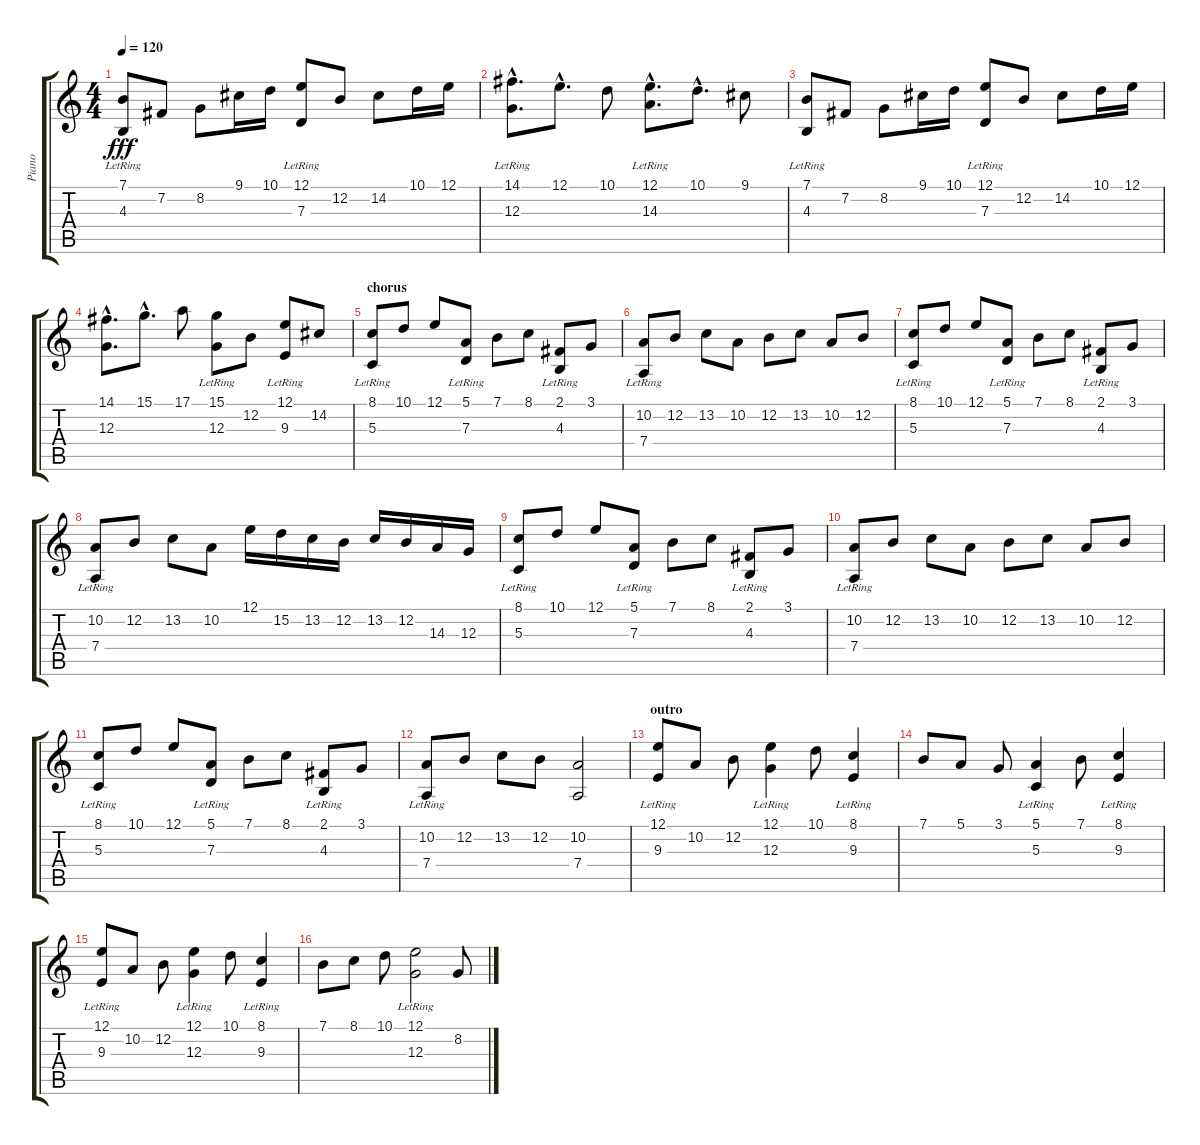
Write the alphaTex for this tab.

\track ("Piano" "Piano") {instrument acousticgrandpiano}
\staff {score tabs}
\tuning (E4 B3 G3 D3 A2 E2) {hide}
\ts (4 4)
\tempo 120
\clef g2
\ks c
(7.1 4.3{lr}).8{dy fff} 7.2.8 8.2.8 9.1.16 10.1.16 (12.1 7.3{lr}).8 12.2.8 14.2.8 10.1.16 12.1.16 |
(14.1{hac} 12.3{hac lr}).8{d} 12.1{hac}.8{d} 10.1.8 (12.1{hac} 14.3{hac lr}).8{d} 10.1{hac}.8{d} 9.1.8 |
(7.1 4.3{lr}).8 7.2.8 8.2.8 9.1.16 10.1.16 (12.1 7.3{lr}).8 12.2.8 14.2.8 10.1.16 12.1.16 |
(14.1{hac} 12.3{hac}).8{d} 15.1{hac}.8{d} 17.1.8 (15.1 12.3{lr}).8 12.2.8 (12.1 9.3{lr}).8 14.2.8 |
\section ("" "chorus")
(8.1 5.3{lr}).8 10.1.8 12.1.8 (5.1 7.3{lr}).8 7.1.8 8.1.8 (2.1 4.3{lr}).8 3.1.8 |
(10.2 7.4{lr}).8 12.2.8 13.2.8 10.2.8 12.2.8 13.2.8 10.2.8 12.2.8 |
(8.1 5.3{lr}).8 10.1.8 12.1.8 (5.1 7.3{lr}).8 7.1.8 8.1.8 (2.1 4.3{lr}).8 3.1.8 |
(10.2 7.4{lr}).8 12.2.8 13.2.8 10.2.8 12.1.16 15.2.16 13.2.16 12.2.16 13.2.16 12.2.16 14.3.16 12.3.16 |
(8.1 5.3{lr}).8 10.1.8 12.1.8 (5.1 7.3{lr}).8 7.1.8 8.1.8 (2.1 4.3{lr}).8 3.1.8 |
(10.2 7.4{lr}).8 12.2.8 13.2.8 10.2.8 12.2.8 13.2.8 10.2.8 12.2.8 |
(8.1 5.3{lr}).8 10.1.8 12.1.8 (5.1 7.3{lr}).8 7.1.8 8.1.8 (2.1 4.3{lr}).8 3.1.8 |
(10.2 7.4{lr}).8 12.2.8 13.2.8 12.2.8 (10.2 7.4).2 |
\section ("" "outro")
(12.1{lr} 9.3{lr}).8 10.2.8 12.2.8 (12.1 12.3{lr}).4 10.1.8 (8.1 9.3{lr}).4 |
7.1.8 5.1.8 3.1.8 (5.1 5.3{lr}).4 7.1.8 (8.1 9.3{lr}).4 |
(12.1{lr} 9.3{lr}).8 10.2.8 12.2.8 (12.1 12.3{lr}).4 10.1.8 (8.1 9.3{lr}).4 |
7.1.8 8.1.8 10.1.8 (12.1{lr} 12.3{lr}).2 8.2.8
